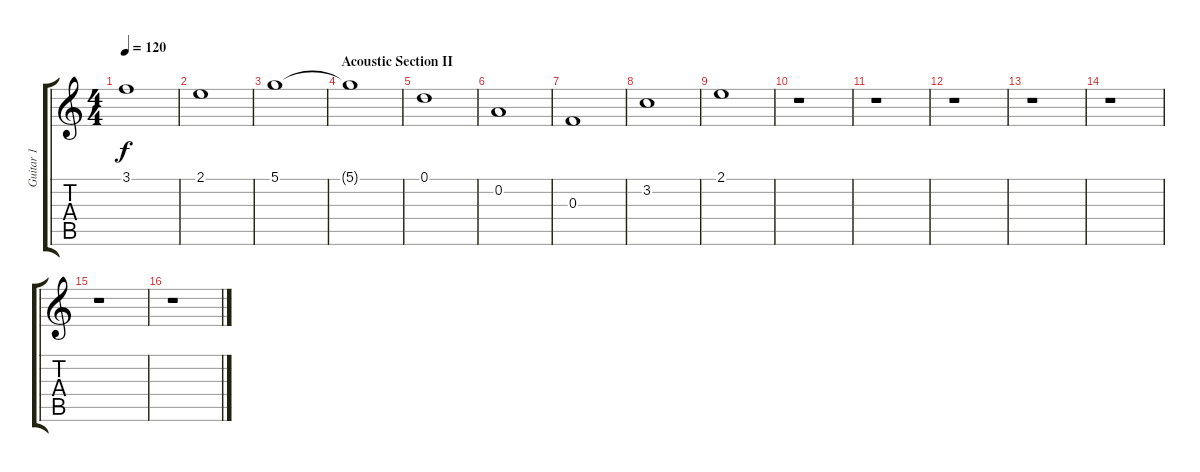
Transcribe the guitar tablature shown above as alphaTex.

\track ("Guitar 1" "Guitar 1") {instrument distortionguitar}
\staff {score tabs}
\tuning (D4 A3 F3 C3 G2 D2) {hide}
\ts (4 4)
\tempo 120
\clef g2
\ks c
3.1.1{dy f} |
2.1.1 |
5.1.1 |
\section ("" "Acoustic Section II")
5.1{t}.1 |
0.1.1 |
0.2.1 |
0.3.1 |
3.2.1 |
2.1.1 |
r.1 |
r.1 |
r.1 |
r.1 |
r.1 |
r.1 |
r.1
